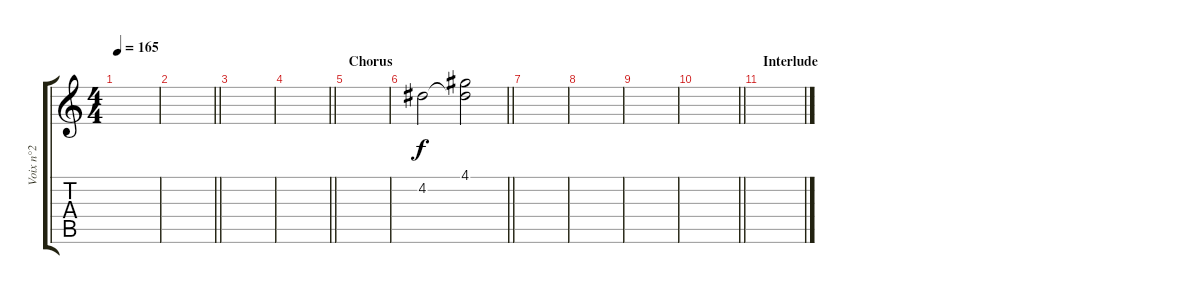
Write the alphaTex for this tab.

\track ("Voix n°2" "Voix n°2") {instrument electricguitarclean}
\staff {score tabs}
\tuning (E4 B3 G3 D3 A2 E2) {hide}
\ts (4 4)
\tempo 165
\clef g2
\ks c
|
\barLineRight lightlight
|
|
\barLineRight lightlight
|
\section ("" "Chorus")
|
\barLineRight lightlight
4.2.2 (4.1 4.2{t}).2 |
|
|
|
\barLineRight lightlight
|
\section ("" "Interlude")
